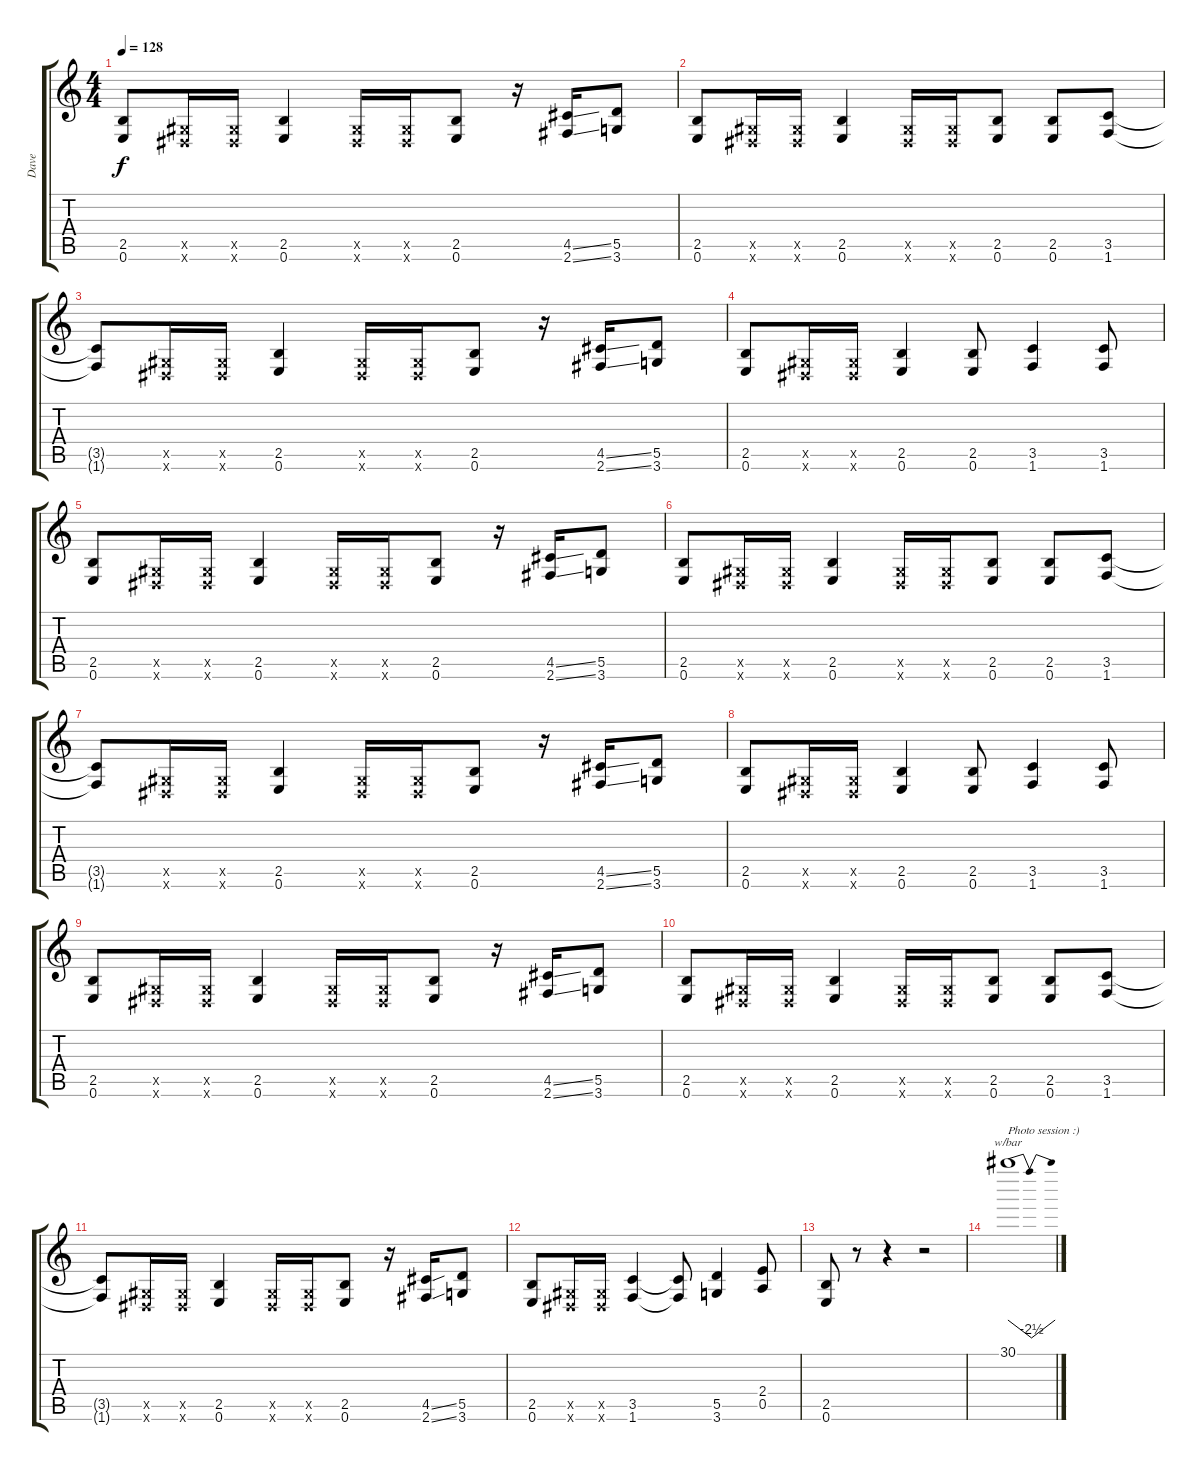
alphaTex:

\track ("Dave" "Dave") {instrument distortionguitar}
\staff {score tabs}
\tuning (E4 B3 G3 D3 A2 E2) {hide}
\ts (4 4)
\tempo 128
\clef g2
\ks c
(2.5 0.6).8{dy f} (-1.5{x} -1.6{x}).16 (-1.5{x} -1.6{x}).16 (2.5 0.6).4 (-1.5{x} -1.6{x}).16 (-1.5{x} -1.6{x}).16 (2.5 0.6).8 r.16 (4.5{ss} 2.6{ss}).16 (5.5 3.6).8 |
(2.5 0.6).8 (-1.5{x} -1.6{x}).16 (-1.5{x} -1.6{x}).16 (2.5 0.6).4 (-1.5{x} -1.6{x}).16 (-1.5{x} -1.6{x}).16 (2.5 0.6).8 (2.5 0.6).8 (3.5 1.6).8 |
(3.5{t} 1.6{t}).8 (-1.5{x} -1.6{x}).16 (-1.5{x} -1.6{x}).16 (2.5 0.6).4 (-1.5{x} -1.6{x}).16 (-1.5{x} -1.6{x}).16 (2.5 0.6).8 r.16 (4.5{ss} 2.6{ss}).16 (5.5 3.6).8 |
(2.5 0.6).8 (-1.5{x} -1.6{x}).16 (-1.5{x} -1.6{x}).16 (2.5 0.6).4 (2.5 0.6).8 (3.5 1.6).4 (3.5 1.6).8 |
(2.5 0.6).8 (-1.5{x} -1.6{x}).16 (-1.5{x} -1.6{x}).16 (2.5 0.6).4 (-1.5{x} -1.6{x}).16 (-1.5{x} -1.6{x}).16 (2.5 0.6).8 r.16 (4.5{ss} 2.6{ss}).16 (5.5 3.6).8 |
(2.5 0.6).8 (-1.5{x} -1.6{x}).16 (-1.5{x} -1.6{x}).16 (2.5 0.6).4 (-1.5{x} -1.6{x}).16 (-1.5{x} -1.6{x}).16 (2.5 0.6).8 (2.5 0.6).8 (3.5 1.6).8 |
(3.5{t} 1.6{t}).8 (-1.5{x} -1.6{x}).16 (-1.5{x} -1.6{x}).16 (2.5 0.6).4 (-1.5{x} -1.6{x}).16 (-1.5{x} -1.6{x}).16 (2.5 0.6).8 r.16 (4.5{ss} 2.6{ss}).16 (5.5 3.6).8 |
(2.5 0.6).8 (-1.5{x} -1.6{x}).16 (-1.5{x} -1.6{x}).16 (2.5 0.6).4 (2.5 0.6).8 (3.5 1.6).4 (3.5 1.6).8 |
(2.5 0.6).8 (-1.5{x} -1.6{x}).16 (-1.5{x} -1.6{x}).16 (2.5 0.6).4 (-1.5{x} -1.6{x}).16 (-1.5{x} -1.6{x}).16 (2.5 0.6).8 r.16 (4.5{ss} 2.6{ss}).16 (5.5 3.6).8 |
(2.5 0.6).8 (-1.5{x} -1.6{x}).16 (-1.5{x} -1.6{x}).16 (2.5 0.6).4 (-1.5{x} -1.6{x}).16 (-1.5{x} -1.6{x}).16 (2.5 0.6).8 (2.5 0.6).8 (3.5 1.6).8 |
(3.5{t} 1.6{t}).8 (-1.5{x} -1.6{x}).16 (-1.5{x} -1.6{x}).16 (2.5 0.6).4 (-1.5{x} -1.6{x}).16 (-1.5{x} -1.6{x}).16 (2.5 0.6).8 r.16 (4.5{ss} 2.6{ss}).16 (5.5 3.6).8 |
(2.5 0.6).8 (-1.5{x} -1.6{x}).16 (-1.5{x} -1.6{x}).16 (3.5 1.6).4 (3.5{t} 1.6{t}).8 (5.5 3.6).4 (2.4 0.5).8 |
(2.5 0.6).8 r.8 r.4 r.2 |
30.1.1{tbe (dip default 0 0 30 -10 60 0) txt "Photo session :)"}
